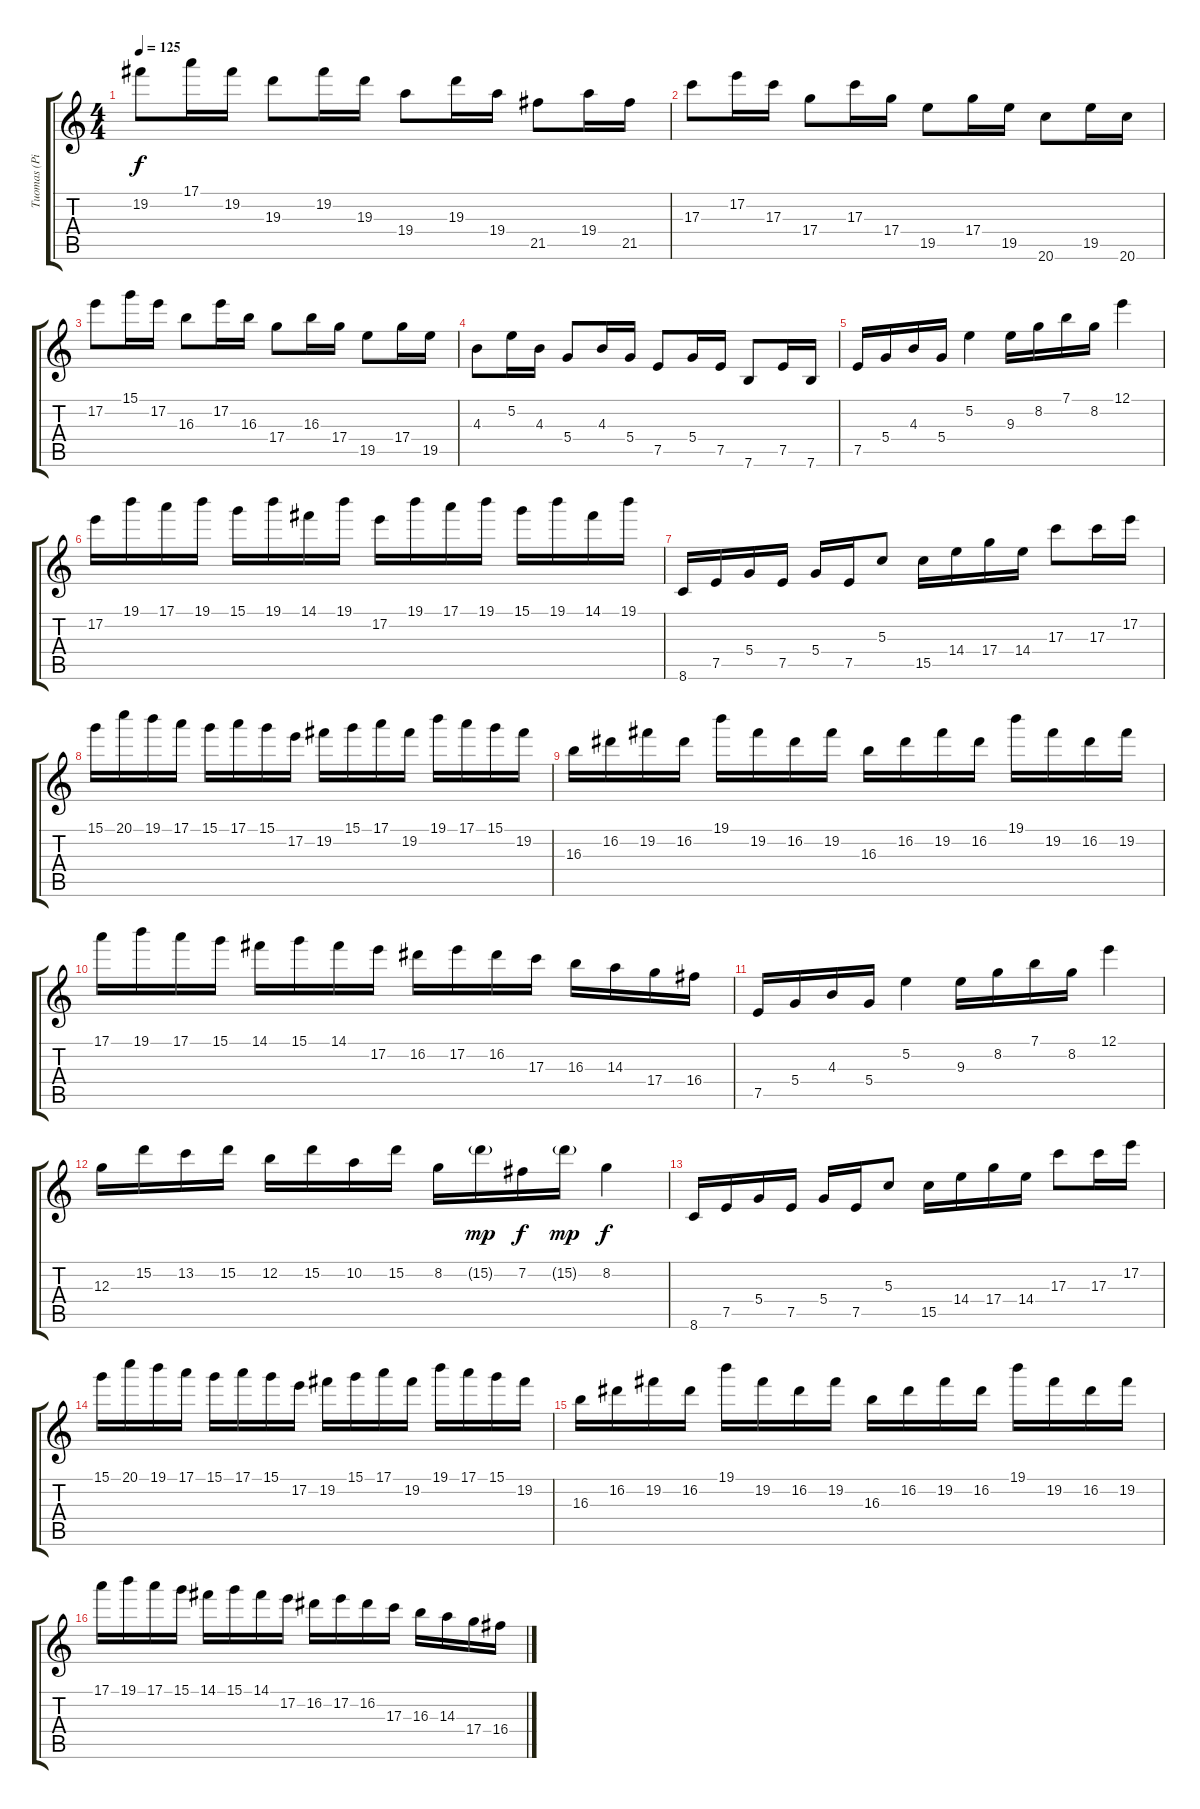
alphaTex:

\track ("Tuomas (Piano)" "Tuomas (Pi") {instrument acousticgrandpiano}
\staff {score tabs}
\tuning (E5 B4 G4 D4 A3 E3) {hide}
\ts (4 4)
\tempo 125
\clef g2
\ks c
19.2.8{dy f} 17.1.16 19.2.16 19.3.8 19.2.16 19.3.16 19.4.8 19.3.16 19.4.16 21.5.8 19.4.16 21.5.16 |
17.3.8 17.2.16 17.3.16 17.4.8 17.3.16 17.4.16 19.5.8 17.4.16 19.5.16 20.6.8 19.5.16 20.6.16 |
17.2.8 15.1.16 17.2.16 16.3.8 17.2.16 16.3.16 17.4.8 16.3.16 17.4.16 19.5.8 17.4.16 19.5.16 |
4.3.8 5.2.16 4.3.16 5.4.8 4.3.16 5.4.16 7.5.8 5.4.16 7.5.16 7.6.8 7.5.16 7.6.16 |
7.5.16 5.4.16 4.3.16 5.4.16 5.2.4 9.3.16 8.2.16 7.1.16 8.2.16 12.1.4 |
17.2.16 19.1.16 17.1.16 19.1.16 15.1.16 19.1.16 14.1.16 19.1.16 17.2.16 19.1.16 17.1.16 19.1.16 15.1.16 19.1.16 14.1.16 19.1.16 |
8.6.16 7.5.16 5.4.16 7.5.16 5.4.16 7.5.16 5.3.8 15.5.16 14.4.16 17.4.16 14.4.16 17.3.8 17.3.16 17.2.16 |
15.1.16 20.1.16 19.1.16 17.1.16 15.1.16 17.1.16 15.1.16 17.2.16 19.2.16 15.1.16 17.1.16 19.2.16 19.1.16 17.1.16 15.1.16 19.2.16 |
16.3.16 16.2.16 19.2.16 16.2.16 19.1.16 19.2.16 16.2.16 19.2.16 16.3.16 16.2.16 19.2.16 16.2.16 19.1.16 19.2.16 16.2.16 19.2.16 |
17.1.16 19.1.16 17.1.16 15.1.16 14.1.16 15.1.16 14.1.16 17.2.16 16.2.16 17.2.16 16.2.16 17.3.16 16.3.16 14.3.16 17.4.16 16.4.16 |
7.5.16 5.4.16 4.3.16 5.4.16 5.2.4 9.3.16 8.2.16 7.1.16 8.2.16 12.1.4 |
12.3.16 15.2.16 13.2.16 15.2.16 12.2.16 15.2.16 10.2.16 15.2.16 8.2.16 15.2{g}.16{dy mp} 7.2.16{dy f} 15.2{g}.16{dy mp} 8.2.4{dy f} |
8.6.16 7.5.16 5.4.16 7.5.16 5.4.16 7.5.16 5.3.8 15.5.16 14.4.16 17.4.16 14.4.16 17.3.8 17.3.16 17.2.16 |
15.1.16 20.1.16 19.1.16 17.1.16 15.1.16 17.1.16 15.1.16 17.2.16 19.2.16 15.1.16 17.1.16 19.2.16 19.1.16 17.1.16 15.1.16 19.2.16 |
16.3.16 16.2.16 19.2.16 16.2.16 19.1.16 19.2.16 16.2.16 19.2.16 16.3.16 16.2.16 19.2.16 16.2.16 19.1.16 19.2.16 16.2.16 19.2.16 |
17.1.16 19.1.16 17.1.16 15.1.16 14.1.16 15.1.16 14.1.16 17.2.16 16.2.16 17.2.16 16.2.16 17.3.16 16.3.16 14.3.16 17.4.16 16.4.16
